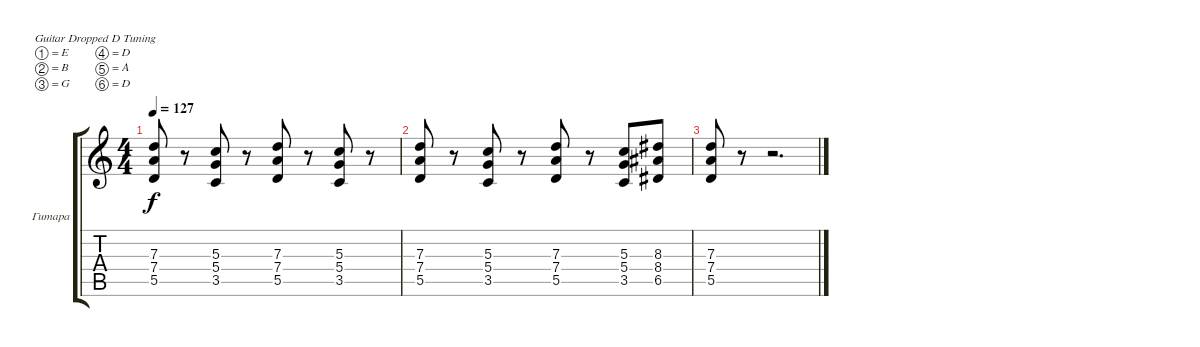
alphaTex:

\bracketExtendMode groupsimilarinstruments
\firstSystemTrackNameOrientation horizontal
\otherSystemsTrackNameOrientation horizontal
\track ("Гитара 2" "Гитара") {instrument distortionguitar}
\staff {score tabs}
\tuning (E4 B3 G3 D3 A2 D2)
\ts (4 4)
\tempo 127
\clef g2
\ks c
(7.3 7.4 5.5).8{dy f} r.8 (5.3 5.4 3.5).8 r.8 (7.3 7.4 5.5).8 r.8 (5.3 5.4 3.5).8 r.8 |
(7.3 7.4 5.5).8 r.8 (5.3 5.4 3.5).8 r.8 (7.3 7.4 5.5).8 r.8 (5.3 5.4 3.5).8 (8.3 8.4 6.5).8 |
(7.3 7.4 5.5).8 r.8 r.2{d}
